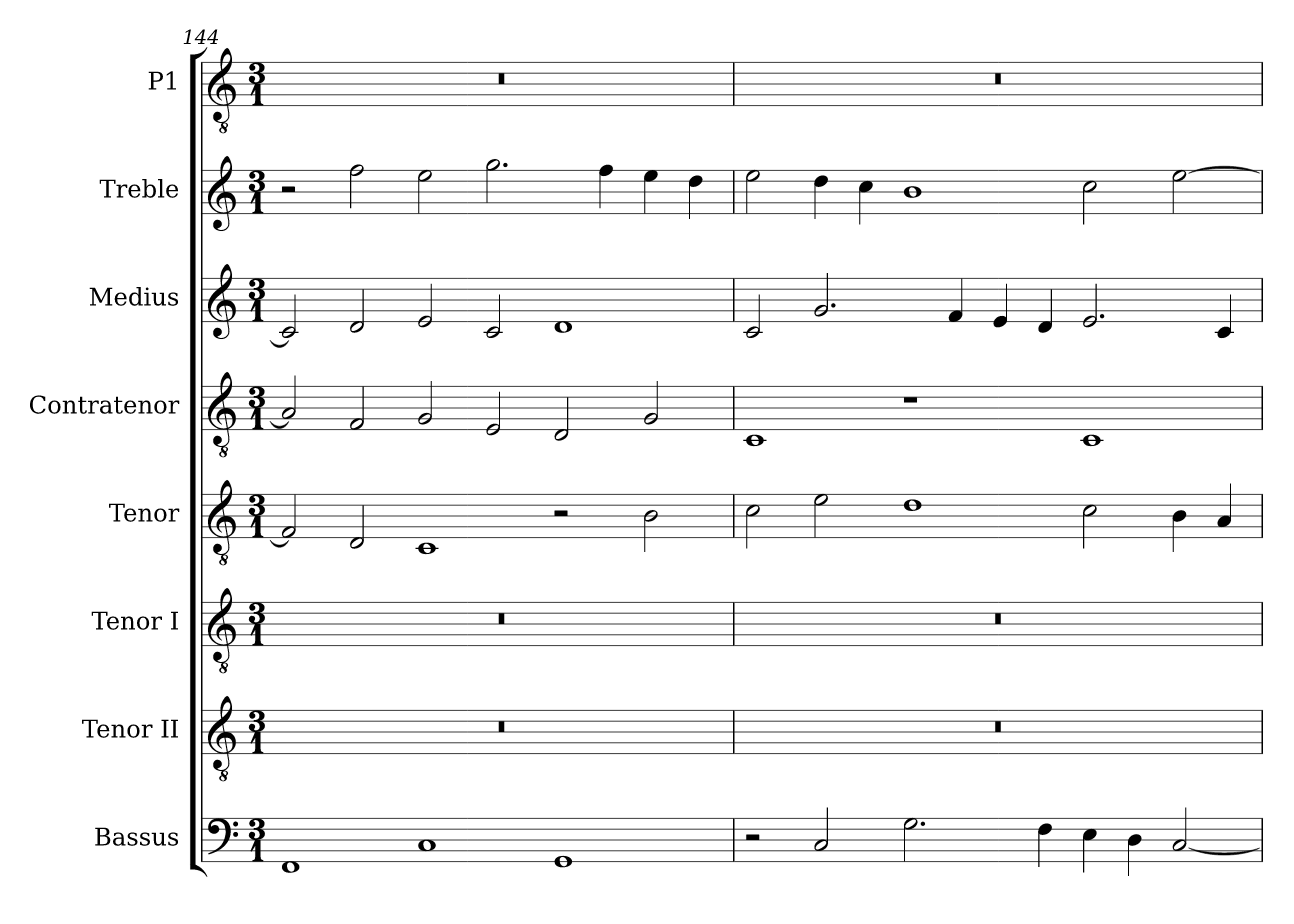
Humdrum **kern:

**kern	**kern	**kern	**kern	**kern	**kern	**kern	**kern
*part8	*part7	*part6	*part5	*part4	*part3	*part2	*part1
*staff8	*staff7	*staff6	*staff5	*staff4	*staff3	*staff2	*staff1
*I"Bassus	*I"Tenor II	*I"Tenor I	*I"Tenor	*I"Contratenor	*I"Medius	*I"Treble	*I"P1
*I'B.	*I'T II.	*I'T I.	*I'T.	*I'Ct.	*I'M.	*I'Tr.	*
*clefF4	*clefGv2	*clefGv2	*clefGv2	*clefGv2	*clefG2	*clefG2	*clefGv2
*	*ITrd7c12	*ITrd7c12	*ITrd7c12	*ITrd7c12	*	*	*ITrd7c12
*k[]	*k[]	*k[]	*k[]	*k[]	*k[]	*k[]	*k[]
*C:	*C:	*C:	*C:	*C:	*C:	*C:	*C:
*M3/1	*M3/1	*M3/1	*M3/1	*M3/1	*M3/1	*M3/1	*M3/1
=144	=144	=144	=144	=144	=144	=144	=144
!	!LO:N:vis=1	!LO:N:vis=1	!	!	!	!	!LO:N:vis=1
1FFi	0.r	0.r	2FFi/]	2AAi/]	2ci/]	2r	0.r
.	.	.	2DDi/	2FFi/	2di/	2ffi\	.
1Ci	.	.	1CCi	2GGi/	2ei/	2eei\	.
.	.	.	.	2EEi/	2ci/	2.ggi\	.
1GGi	.	.	2r	2DDi/	1di	.	.
.	.	.	.	.	.	4ffi\	.
.	.	.	2BBi\	2GGi/	.	4eei\	.
.	.	.	.	.	.	4ddi\	.
!!LO:PB:g=z
=145`	=145`	=145`	=145`	=145`	=145`	=145`	=145`
!	!LO:N:vis=1	!LO:N:vis=1	!	!	!	!	!LO:N:vis=1
2r	0.r	0.r	2Ci\	1CCi	2ci/	2eei\	0.r
2Ci/	.	.	2Ei\	.	2.gi/	4ddi\	.
.	.	.	.	.	.	4cci\	.
2.Gi\	.	.	1Di	1r	.	1bi	.
.	.	.	.	.	4fi/	.	.
.	.	.	.	.	4ei/	.	.
4Fi\	.	.	.	.	4di/	.	.
4Ei\	.	.	2Ci\	1CCi	2.ei/	2cci\	.
4Di\	.	.	.	.	.	.	.
[<2Ci/	.	.	4BBi\	.	.	[>2eei\	.
.	.	.	4AAi/	.	4ci/	.	.
=`	=`	=`	=`	=`	=`	=`	=`
*-	*-	*-	*-	*-	*-	*-	*-
